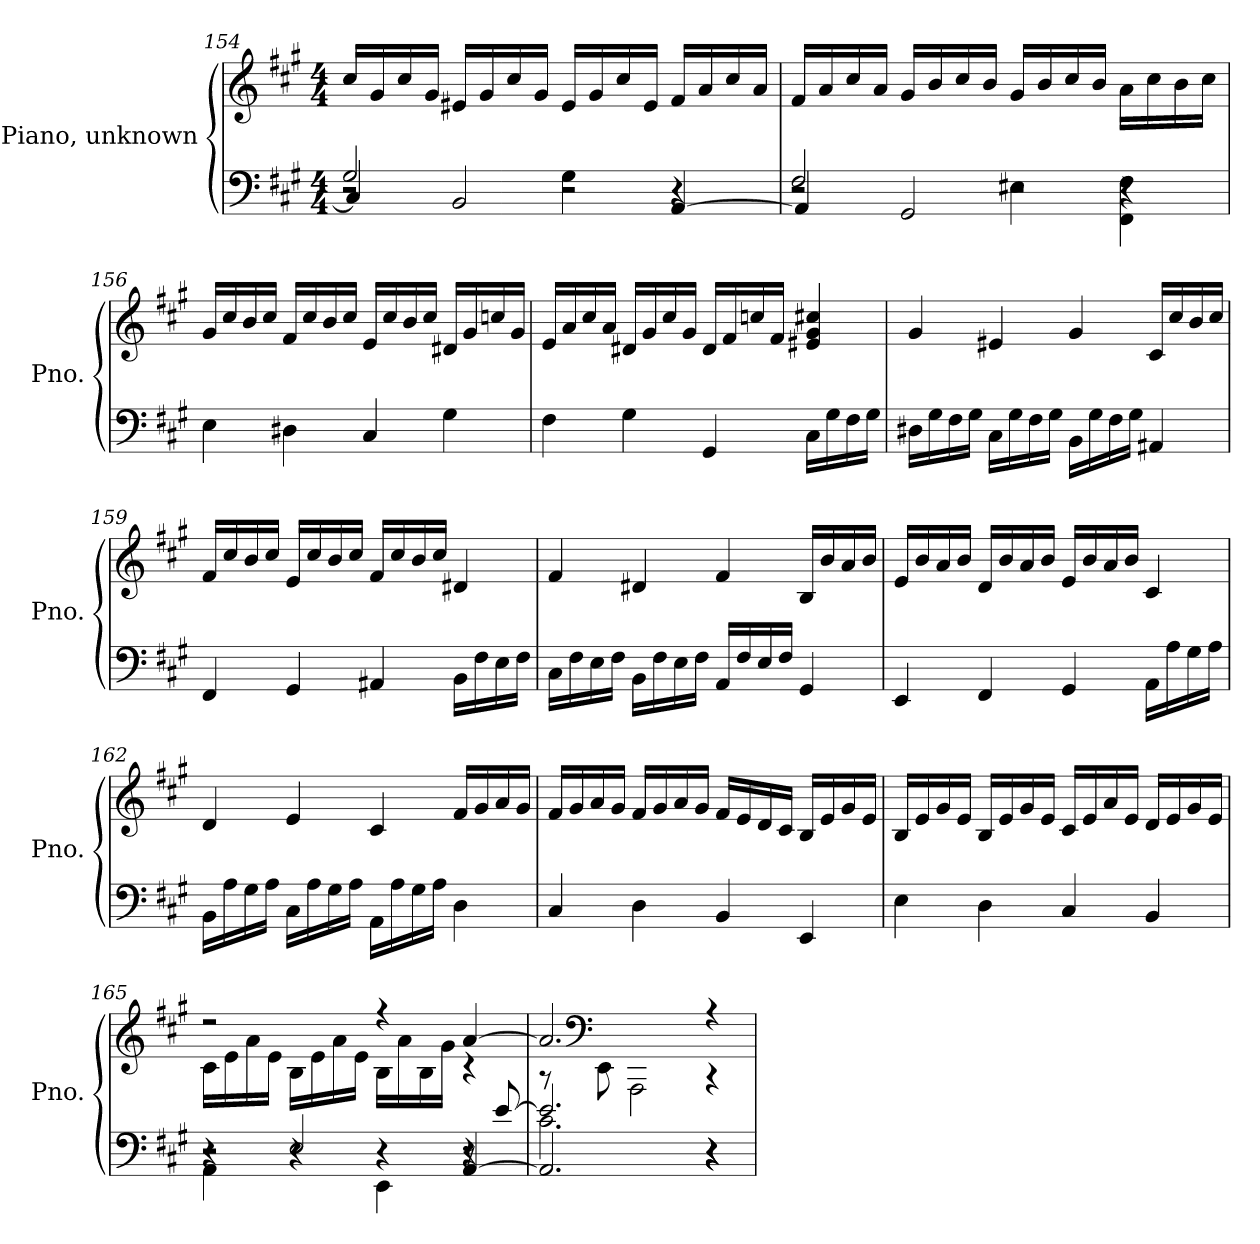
**kern	**kern
*part1	*part1
*staff2	*staff1
*I"Piano, unknown	*
*I'Pno.	*
*clefF4	*clefG2
*k[f#c#g#]	*k[f#c#g#]
*M4/4	*M4/4
=154	=154
*^	*
*	*^	*
2G#/	2r	4C#/]	16cc#/LL
.	.	.	16g#/
.	.	.	16cc#/
.	.	.	16g#/JJ
.	.	2BB/	16e#X/LL
.	.	.	16g#/
.	.	.	16cc#/
.	.	.	16g#/JJ
2r	4G#\	.	16e#/LL
.	.	.	16g#/
.	.	.	16cc#/
.	.	.	16e#/JJ
.	4r	[4AA/	16f#/LL
.	.	.	16a/
.	.	.	16cc#/
.	.	.	16a/JJ
!!LO:PB:g=z
=155	=155	=155	=155
2F#/	2r	4AA/]	16f#/LL
.	.	.	16a/
.	.	.	16cc#/
.	.	.	16a/JJ
.	.	2GG#/	16g#/LL
.	.	.	16b/
.	.	.	16cc#/
.	.	.	16b/JJ
2r	4E#X\	.	16g#/LL
.	.	.	16b/
.	.	.	16cc#/
.	.	.	16b/JJ
.	4FF#\ 4F#\	4r	16a\LL
.	.	.	16cc#\
.	.	.	16b\
.	.	.	16cc#\JJ
*v	*v	*v	*
=156	=156
4E\	16g#/LL
.	16cc#/
.	16b/
.	16cc#/JJ
4D#X\	16f#/LL
.	16cc#/
.	16b/
.	16cc#/JJ
4C#/	16e/LL
.	16cc#/
.	16b/
.	16cc#/JJ
4G#\	16d#X/LL
.	16g#/
.	16ccn/
.	16g#/JJ
!!LO:LB:g=z
=157	=157
4F#\	16e/LL
.	16a/
.	16cc#/
.	16a/JJ
4G#\	16d#X/LL
.	16g#/
.	16cc#/
.	16g#/JJ
4GG#/	16d#/LL
.	16f#/
.	16ccn/
.	16f#/JJ
16C#\LL	4e#X/ 4g#/ 4cc#X/
16G#\	.
16F#\	.
16G#\JJ	.
=158	=158
16D#X\LL	4g#/
16G#\	.
16F#\	.
16G#\JJ	.
16C#\LL	4e#X/
16G#\	.
16F#\	.
16G#\JJ	.
16BB\LL	4g#/
16G#\	.
16F#\	.
16G#\JJ	.
4AA#X/	16c#/LL
.	16cc#/
.	16b/
.	16cc#/JJ
!!LO:LB:g=z
=159	=159
4FF#/	16f#/LL
.	16cc#/
.	16b/
.	16cc#/JJ
4GG#/	16e/LL
.	16cc#/
.	16b/
.	16cc#/JJ
4AA#X/	16f#/LL
.	16cc#/
.	16b/
.	16cc#/JJ
16BB\LL	4d#X/
16F#\	.
16E\	.
16F#\JJ	.
=160	=160
16C#\LL	4f#/
16F#\	.
16E\	.
16F#\JJ	.
16BB\LL	4d#X/
16F#\	.
16E\	.
16F#\JJ	.
16AA/LL	4f#/
16F#/	.
16E/	.
16F#/JJ	.
4GG#/	16B/LL
.	16b/
.	16a/
.	16b/JJ
!!LO:LB:g=z
=161	=161
4EE/	16e/LL
.	16b/
.	16a/
.	16b/JJ
4FF#/	16d/LL
.	16b/
.	16a/
.	16b/JJ
4GG#/	16e/LL
.	16b/
.	16a/
.	16b/JJ
16AA\LL	4c#/
16A\	.
16G#\	.
16A\JJ	.
=162	=162
16BB\LL	4d/
16A\	.
16G#\	.
16A\JJ	.
16C#\LL	4e/
16A\	.
16G#\	.
16A\JJ	.
16AA\LL	4c#/
16A\	.
16G#\	.
16A\JJ	.
4D\	16f#/LL
.	16g#/
.	16a/
.	16g#/JJ
!!LO:LB:g=z
=163	=163
4C#/	16f#/LL
.	16g#/
.	16a/
.	16g#/JJ
4D\	16f#/LL
.	16g#/
.	16a/
.	16g#/JJ
4BB/	16f#/LL
.	16e/
.	16d/
.	16c#/JJ
4EE/	16B/LL
.	16e/
.	16g#/
.	16e/JJ
=164	=164
4E\	16B/LL
.	16e/
.	16g#/
.	16e/JJ
4D\	16B/LL
.	16e/
.	16g#/
.	16e/JJ
4C#/	16c#/LL
.	16e/
.	16a/
.	16e/JJ
4BB/	16d/LL
.	16e/
.	16g#/
.	16e/JJ
!!LO:LB:g=z
=165	=165
*^	*^
*	*^	*	*
2r	4AA\	4r	2r	16c#\LL
.	.	.	.	16e\
.	.	.	.	16a\
.	.	.	.	16e\JJ
.	4r	2E/	.	16B\LL
.	.	.	.	16e\
.	.	.	.	16a\
.	.	.	.	16e\JJ
4r	4EE\	.	4r	16B\LL
.	.	.	.	16a\
.	.	.	.	16B\
.	.	.	.	16g#\JJ
8r	4r	[4AA/	[4a/	4r
[8e/	.	.	.	.
=166	=166	=166	=166	=166
2.e/]	2.c#\	2.AA/]	2.a/]	8r
*	*	*	*clefF4	*
.	.	.	.	8EE\
.	.	.	.	2AAA\
4r	4r	4r	4r	4r
*v	*v	*v	*	*
*	*v	*v
=	=
*-	*-
